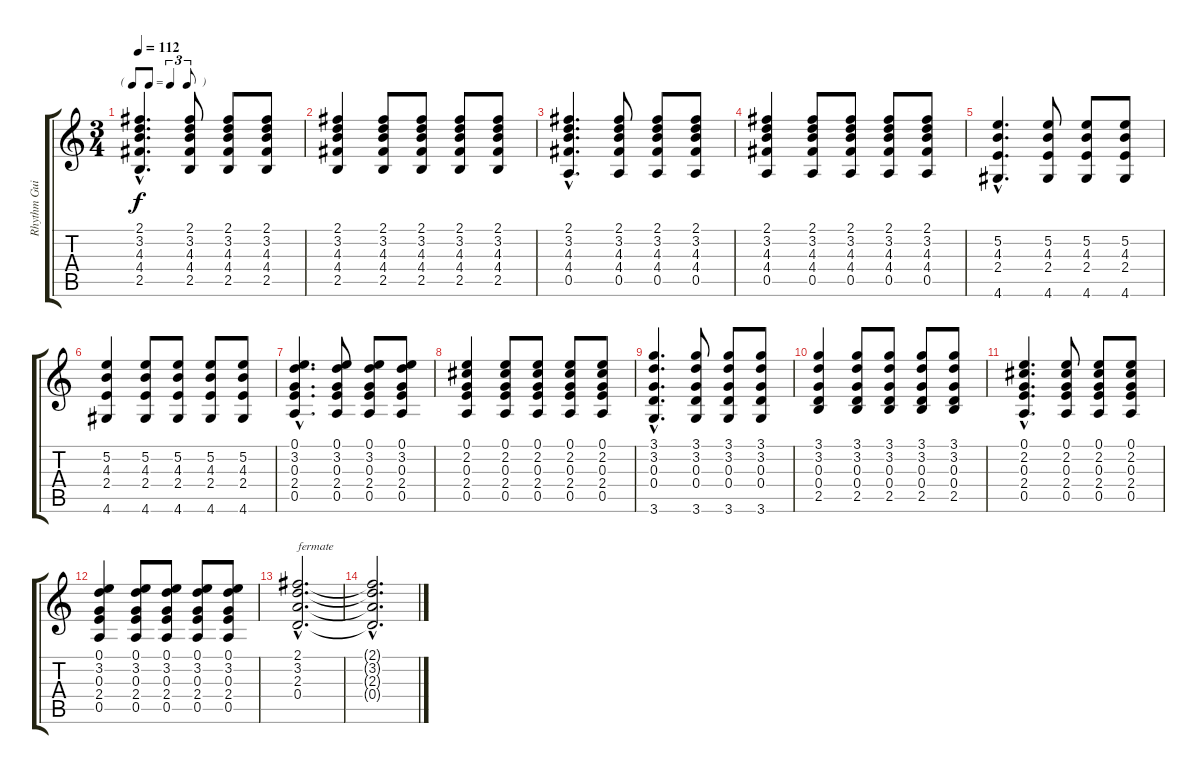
\track ("Rhythm Guitar" "Rhythm Gui") {instrument acousticguitarsteel}
\staff {score tabs}
\tuning (E4 B3 G3 D3 A2 E2) {hide}
\ts (3 4)
\tf triplet8th
\tempo 112
\clef g2
\ks c
(2.1{hac} 3.2{hac} 4.3{hac} 4.4{hac} 2.5{hac}).4{d dy f} (2.1 3.2 4.3 4.4 2.5).8 (2.1 3.2 4.3 4.4 2.5).8 (2.1 3.2 4.3 4.4 2.5).8 |
(2.1 3.2 4.3 4.4 2.5).4 (2.1 3.2 4.3 4.4 2.5).8 (2.1 3.2 4.3 4.4 2.5).8 (2.1 3.2 4.3 4.4 2.5).8 (2.1 3.2 4.3 4.4 2.5).8 |
(2.1{hac} 3.2{hac} 4.3{hac} 4.4{hac} 0.5{hac}).4{d} (2.1 3.2 4.3 4.4 0.5).8 (2.1 3.2 4.3 4.4 0.5).8 (2.1 3.2 4.3 4.4 0.5).8 |
(2.1 3.2 4.3 4.4 0.5).4 (2.1 3.2 4.3 4.4 0.5).8 (2.1 3.2 4.3 4.4 0.5).8 (2.1 3.2 4.3 4.4 0.5).8 (2.1 3.2 4.3 4.4 0.5).8 |
(5.2{hac} 4.3{hac} 2.4{hac} 4.6{hac}).4{d} (5.2 4.3 2.4 4.6).8 (5.2 4.3 2.4 4.6).8 (5.2 4.3 2.4 4.6).8 |
(5.2 4.3 2.4 4.6).4 (5.2 4.3 2.4 4.6).8 (5.2 4.3 2.4 4.6).8 (5.2 4.3 2.4 4.6).8 (5.2 4.3 2.4 4.6).8 |
(0.1{hac} 3.2{hac} 0.3{hac} 2.4{hac} 0.5{hac}).4{d} (0.1 3.2 0.3 2.4 0.5).8 (0.1 3.2 0.3 2.4 0.5).8 (0.1 3.2 0.3 2.4 0.5).8 |
(0.1 2.2 0.3 2.4 0.5).4 (0.1 2.2 0.3 2.4 0.5).8 (0.1 2.2 0.3 2.4 0.5).8 (0.1 2.2 0.3 2.4 0.5).8 (0.1 2.2 0.3 2.4 0.5).8 |
(3.1{hac} 3.2{hac} 0.3{hac} 0.4{hac} 3.6{hac}).4{d} (3.1 3.2 0.3 0.4 3.6).8 (3.1 3.2 0.3 0.4 3.6).8 (3.1 3.2 0.3 0.4 3.6).8 |
(3.1 3.2 0.3 0.4 2.5).4 (3.1 3.2 0.3 0.4 2.5).8 (3.1 3.2 0.3 0.4 2.5).8 (3.1 3.2 0.3 0.4 2.5).8 (3.1 3.2 0.3 0.4 2.5).8 |
(0.1{hac} 2.2{hac} 0.3{hac} 2.4{hac} 0.5{hac}).4{d} (0.1 2.2 0.3 2.4 0.5).8 (0.1 2.2 0.3 2.4 0.5).8 (0.1 2.2 0.3 2.4 0.5).8 |
(0.1 3.2 0.3 2.4 0.5).4 (0.1 3.2 0.3 2.4 0.5).8 (0.1 3.2 0.3 2.4 0.5).8 (0.1 3.2 0.3 2.4 0.5).8 (0.1 3.2 0.3 2.4 0.5).8 |
(2.1{hac} 3.2{hac} 2.3{hac} 0.4{hac}).2{d txt "fermate"} |
(2.1{hac t} 3.2{hac t} 2.3{hac t} 0.4{hac t}).2{d}
